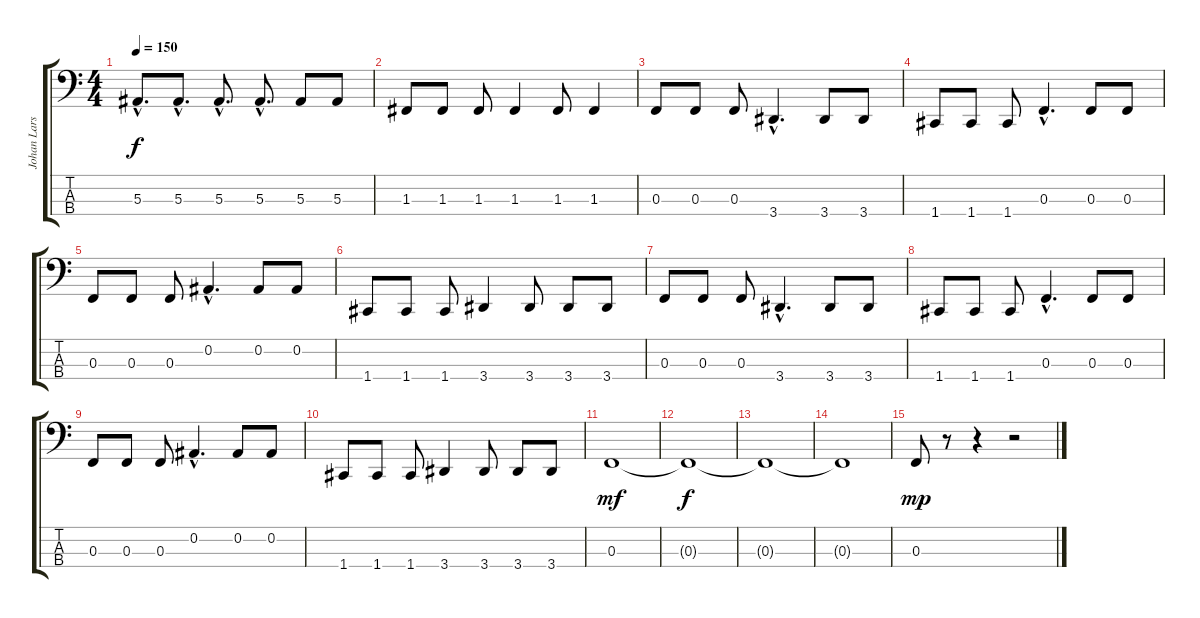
\track ("Johan Larsson" "Johan Lars") {instrument electricbassfinger}
\staff {score tabs}
\tuning (Eb2 Bb1 F1 C1) {hide}
\ts (4 4)
\tempo 150
\clef f4
\ks c
5.3{hac}.8{d dy f} 5.3{hac}.8{d} 5.3{hac}.8{d} 5.3{hac}.8{d} 5.3.8 5.3.8 |
1.3.8 1.3.8 1.3.8 1.3.4 1.3.8 1.3.4 |
0.3.8 0.3.8 0.3.8 3.4{hac}.4{d} 3.4.8 3.4.8 |
1.4.8 1.4.8 1.4.8 0.3{hac}.4{d} 0.3.8 0.3.8 |
0.3.8 0.3.8 0.3.8 0.2{hac}.4{d} 0.2.8 0.2.8 |
1.4.8 1.4.8 1.4.8 3.4.4 3.4.8 3.4.8 3.4.8 |
0.3.8 0.3.8 0.3.8 3.4{hac}.4{d} 3.4.8 3.4.8 |
1.4.8 1.4.8 1.4.8 0.3{hac}.4{d} 0.3.8 0.3.8 |
0.3.8 0.3.8 0.3.8 0.2{hac}.4{d} 0.2.8 0.2.8 |
1.4.8 1.4.8 1.4.8 3.4.4 3.4.8 3.4.8 3.4.8 |
0.3.1{dy mf} |
0.3{t}.1{dy f} |
0.3{t}.1 |
0.3{t}.1 |
0.3.8{dy mp} r.8 r.4 r.2
